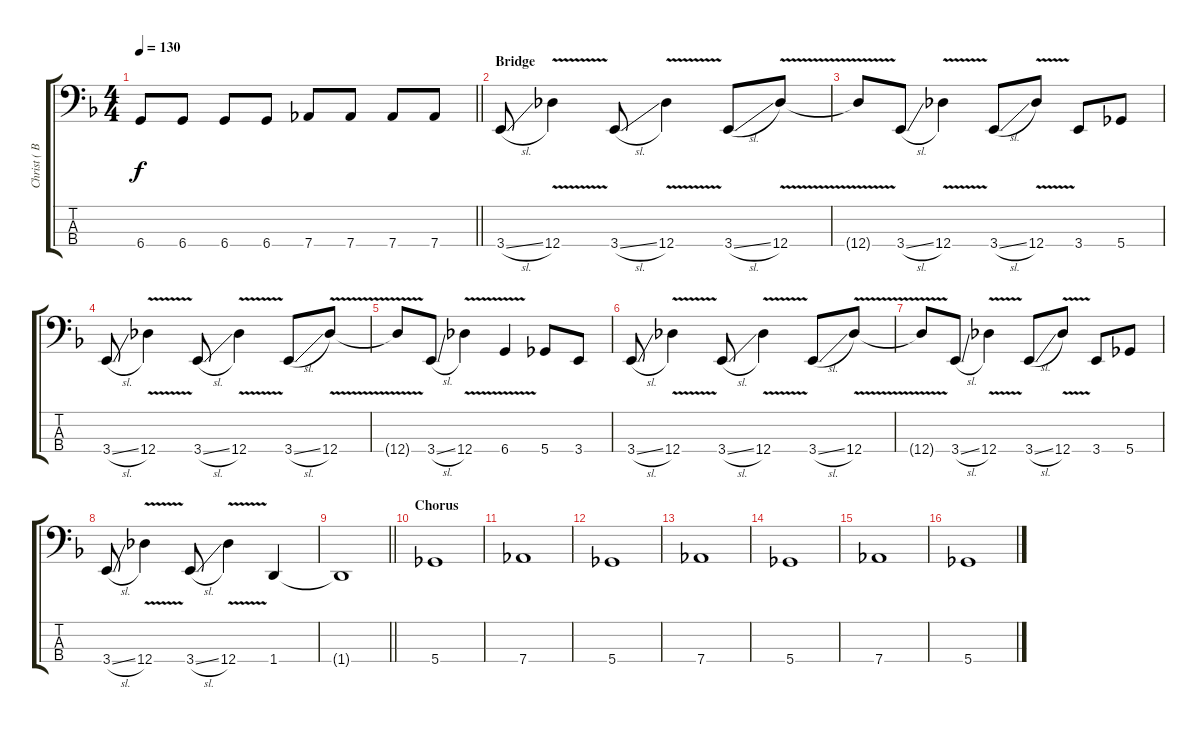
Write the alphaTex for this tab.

\track ("Christ ( Bass )" "Christ ( B") {instrument slapbass1}
\staff {score tabs}
\tuning (Gb2 Db2 Ab1 Db1) {hide}
\ts (4 4)
\tempo 130
\clef f4
\barLineRight lightlight
\ks f
6.4.8{dy f} 6.4.8 6.4.8 6.4.8 7.4.8 7.4.8 7.4.8 7.4.8 |
\section ("" "Bridge")
3.4{sl}.8 12.4{v}.4 3.4{sl}.8 12.4{v}.4 3.4{sl}.8 12.4{v}.8 |
12.4{t}.8 3.4{sl}.8 12.4{v}.4 3.4{sl}.8 12.4{v}.8 3.4.8 5.4.8 |
3.4{sl}.8 12.4{v}.4 3.4{sl}.8 12.4{v}.4 3.4{sl}.8 12.4{v}.8 |
12.4{t}.8 3.4{sl}.8 12.4{v}.4 6.4{v}.4 5.4.8 3.4.8 |
3.4{sl}.8 12.4{v}.4 3.4{sl}.8 12.4{v}.4 3.4{sl}.8 12.4{v}.8 |
12.4{t}.8 3.4{sl}.8 12.4{v}.4 3.4{sl}.8 12.4{v}.8 3.4.8 5.4.8 |
3.4{sl}.8 12.4{v}.4 3.4{sl}.8 12.4{v}.4 1.4.4 |
\barLineRight lightlight
1.4{t}.1 |
\section ("" "Chorus")
5.4.1 |
7.4.1 |
5.4.1 |
7.4.1 |
5.4.1 |
7.4.1 |
5.4.1
